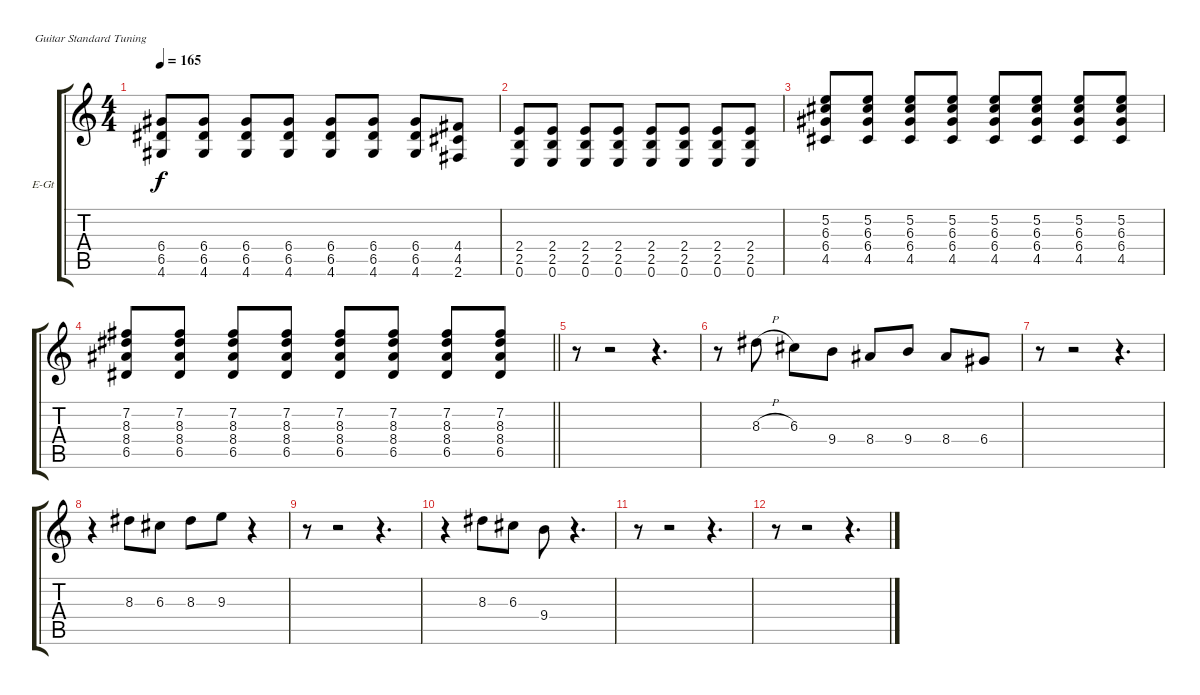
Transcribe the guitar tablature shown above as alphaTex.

\bracketExtendMode groupsimilarinstruments
\firstSystemTrackNameOrientation horizontal
\otherSystemsTrackNameOrientation horizontal
\track ("Spur 2" "E-Gt") {instrument overdrivenguitar}
\staff {score tabs}
\tuning (E4 B3 G3 D3 A2 E2)
\ts (4 4)
\tempo 165
\clef g2
\ks c
(6.4 6.5 4.6).8{dy f} (6.4 6.5 4.6).8 (6.4 6.5 4.6).8 (6.4 6.5 4.6).8 (6.4 6.5 4.6).8 (6.4 6.5 4.6).8 (6.4 6.5 4.6).8 (4.4 4.5 2.6).8 |
(2.4 2.5 0.6).8 (2.4 2.5 0.6).8 (2.4 2.5 0.6).8 (2.4 2.5 0.6).8 (2.4 2.5 0.6).8 (2.4 2.5 0.6).8 (2.4 2.5 0.6).8 (2.4 2.5 0.6).8 |
(5.2 6.3 6.4 4.5).8 (5.2 6.3 6.4 4.5).8 (5.2 6.3 6.4 4.5).8 (5.2 6.3 6.4 4.5).8 (5.2 6.3 6.4 4.5).8 (5.2 6.3 6.4 4.5).8 (5.2 6.3 6.4 4.5).8 (5.2 6.3 6.4 4.5).8 |
\barLineRight lightlight
(7.2 8.3 8.4 6.5).8 (7.2 8.3 8.4 6.5).8 (7.2 8.3 8.4 6.5).8 (7.2 8.3 8.4 6.5).8 (7.2 8.3 8.4 6.5).8 (7.2 8.3 8.4 6.5).8 (7.2 8.3 8.4 6.5).8 (7.2 8.3 8.4 6.5).8 |
r.8 r.2 r.4{d} |
r.8 8.3{h}.8 6.3.8 9.4.8 8.4.8 9.4.8 8.4.8 6.4.8 |
r.8 r.2 r.4{d} |
r.4 8.3.8 6.3.8 8.3.8 9.3.8 r.4 |
r.8 r.2 r.4{d} |
r.4 8.3.8 6.3.8 9.4.8 r.4{d} |
r.8 r.2 r.4{d} |
r.8 r.2 r.4{d}
